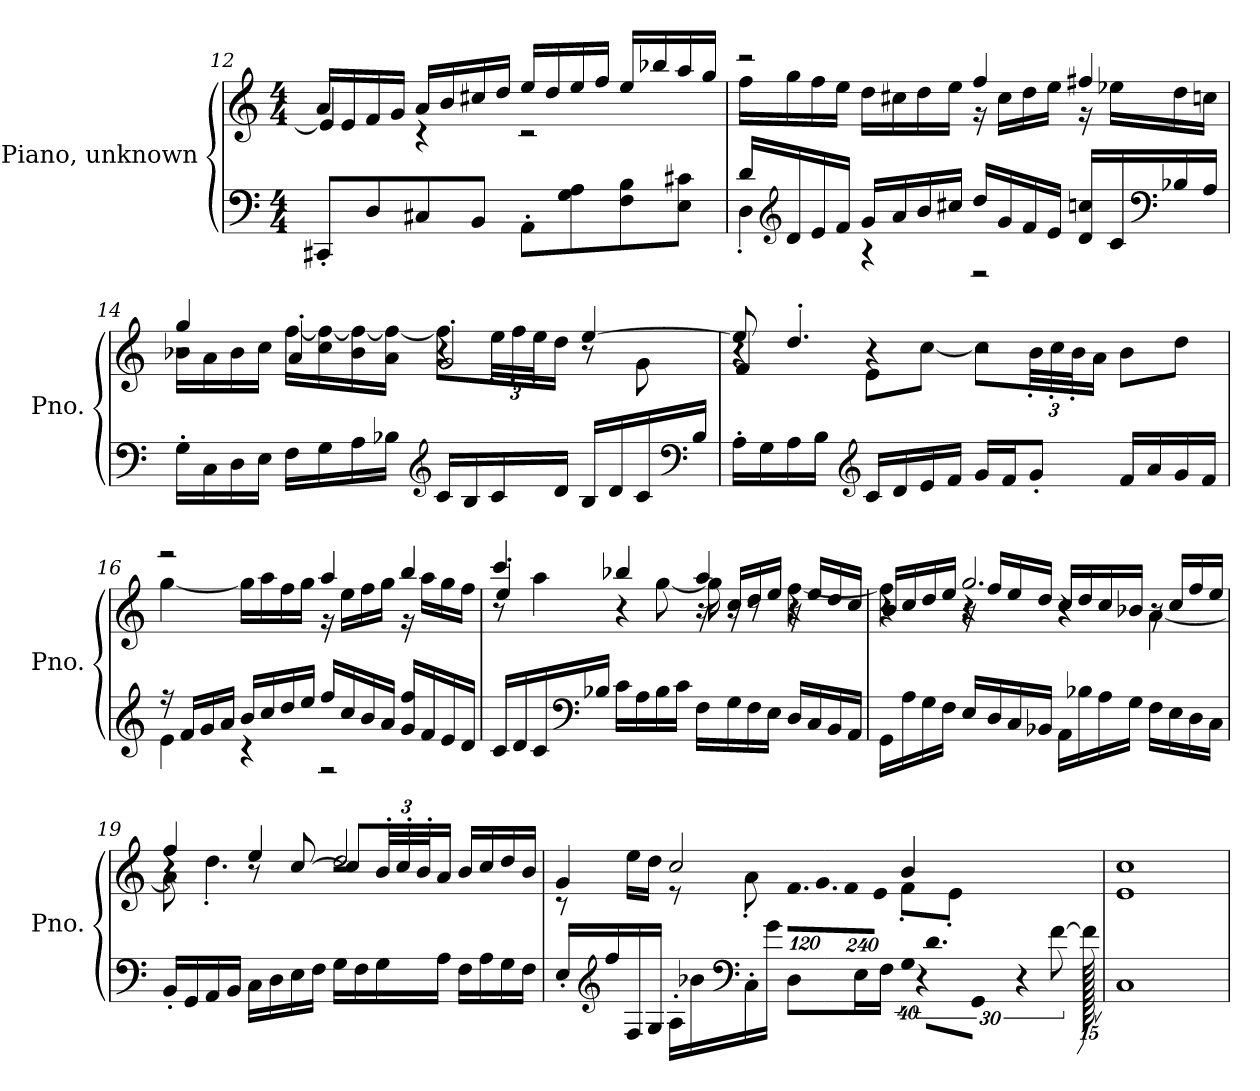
**kern	**kern
*part1	*part1
*staff2	*staff1
*I"Piano, unknown	*
*I'Pno.	*
*clefF4	*clefG2
*k[]	*k[]
*M4/4	*M4/4
=12	=12
*	*^
8CC#X'/L	16a/LL	4e/]
.	16e/	.
8D/	16f/	.
.	16g/JJ	.
8C#X/	16a/LL	4r
.	16b/	.
8BB/J	16cc#X/	.
.	16dd/JJ	.
8AA'\L	16ee/LL	2r
.	16dd/	.
8G\ 8A\	16ee/	.
.	16ff/JJ	.
8F\ 8B\	16ee/LL	.
.	16bb-X/	.
8E\ 8c#X\J	16aa/	.
.	16gg/JJ	.
!!LO:PB:g=z	!!
=13	=13	=13
*^	*	*
16d/LL	4D'\	2r	16ff\LL
*clefG2	*	*	*
16d/	.	.	16gg\
16e/	.	.	16ff\
16f/JJ	.	.	16ee\JJ
16g/LL	4r	.	16dd\LL
16a/	.	.	16cc#X\
16b/	.	.	16dd\
16cc#X/JJ	.	.	16ee\JJ
16dd/LL	2r	4ff/	16r
16g/	.	.	16cc#\LL
16f/	.	.	16dd\
16e/JJ	.	.	16ee\JJ
16d/ 16ccn/LL	.	4ff#X/	16r
16c/	.	.	16ee-X\LL
*clefF4	*	*	*
16B-X/	.	.	16dd\
16A/JJ	.	.	16ccn\JJ
*v	*v	*	*
!!LO:LB:g=z
=14	=14	=14
*	*	*^
16G'\LL	2r	16b-X\LL	4gg/
16C\	.	16a\	.
16D\	.	16b-\	.
16E\JJ	.	16cc\JJ	.
16F\LL	.	[16ff\LL	4a'/
16G\	.	16cc\ 16ff\_	.
16A\	.	16b-\ 16ff\_	.
16B-X\JJ	.	16a\ 16ff\_JJ	.
*clefG2	*	*	*
16c/LL	4r	8ff\L]	2g'/
16B-/	.	.	.
*	*	*Xbrackettup	*
16c/	.	48ee'\LL	.
.	.	48ff'\	.
.	.	48ee'\J	.
16d/JJ	.	16dd\JJ	.
16B-/LL	[4ee/	8r	.
16d/	.	.	.
16c/	.	8g\	.
*clefF4	*	*	*
16B-/JJ	.	.	.
=15	=15	=15	=15
16A'\LL	8ee/]	4r	4f/
16G\	.	.	.
16A\	4.dd'/	.	.
16B\JJ	.	.	.
*clefG2	*	*	*
16c/LL	.	8e\L	4r
16d/	.	.	.
16e/	.	[8cc\J	.
16f/JJ	.	.	.
16g/LL	2r	8cc\L]	2r
16f/J	.	.	.
8g'/J	.	48b'\LL	.
.	.	48cc'\	.
.	.	48b'\J	.
.	.	16a\JJ	.
16f/LL	.	8b\L	.
16a/	.	.	.
16g/	.	8dd\J	.
16f/JJ	.	.	.
*	*	*v	*v
!!LO:LB:g=z
=16	=16	=16
*^	*	*
16r	4e\	2r	[4gg\
16f/LL	.	.	.
16g/	.	.	.
16a/JJ	.	.	.
16b/LL	4r	.	16gg\LL]
16cc/	.	.	16aa\
16dd/	.	.	16ff\
16ee/JJ	.	.	16gg\JJ
16ff/LL	2r	4aa/	16r
16cc/	.	.	16ee\LL
16b/	.	.	16ff\
16a/JJ	.	.	16gg\JJ
16g/ 16ff/LL	.	4bb/	16r
16f/	.	.	16aa\LL
16e/	.	.	16gg\
16d/JJ	.	.	16ff\JJ
*v	*v	*	*
=17	=17	=17
*	*	*^
16c/LL	4ccc/	8r	4ee'/
16d/	.	.	.
16c/	.	4aa\	.
*clefF4	*	*	*
16B-X/JJ	.	.	.
16c\LL	4bb-X/	.	4r
16A\	.	.	.
16B-\	.	[8gg\	.
16c\JJ	.	.	.
16F\LL	4aa/	16gg\]	16r
16G\	.	16r	16cc/LL
16F\	.	8r	16dd/
16E\JJ	.	.	16ee/JJ
16D/LL	4r	[4ff\	16r
16C/	.	.	16ee/LL
16BB/	.	.	16dd/
16AA/JJ	.	.	16cc/JJ
!!LO:LB:g=z	!!	!!
=18	=18	=18	=18
16GG\LL	4r	4ff\]	16b/LL
16A\	.	.	16cc/
16G\	.	.	16dd/
16F\JJ	.	.	16ee/JJ
16E/LL	2.gg/	4r	16r
16D/	.	.	16ff/LL
16C/	.	.	16ee/
16BB-X/JJ	.	.	16dd/JJ
16AA\LL	.	4r	16cc/LL
16B-X\	.	.	16dd/
16A\	.	.	16cc/
16G\JJ	.	.	16b-X/JJ
16F\LL	.	[4a\	16r
16E\	.	.	16cc/LL
16D\	.	.	16ff/
16C\JJ	.	.	16ee/JJ
=19	=19	=19	=19
16BB'/LL	4ff/	8a\]	4r
16GG/	.	.	.
16AA/	.	4.dd'\	.
16BB/JJ	.	.	.
16C\LL	4ee/	.	8r
16D\	.	.	.
16E\	.	.	[8cc/
16F\JJ	.	.	.
16G\LL	2dd/	2r	8cc/L]
16F\	.	.	.
16G\	.	.	48b'/LL
.	.	.	48cc'/
.	.	.	48b'/J
16A\JJ	.	.	16a/JJ
16F\LL	.	.	16b/LL
16A\	.	.	16cc/
16G\	.	.	16dd/
16F\JJ	.	.	16b/JJ
*	*	*v	*v
!!LO:LB:g=z
=20	=20	=20
16E'/LL	4g/	8r
*clefG2	*	*
16ff/	.	.
16F/	.	16ee\LL
16G/JJ	.	16dd\JJ
16A'\LL	2cc/	8r
16b-X\	.	.
*clefF4	*	*
16C'\	.	8a'\
16g\JJ	.	.
!	!	!LO:N:vis=32.
8D\L	.	1920%103f\LLL
!	!	!LO:N:vis=32.
.	.	1920%103g\J
!	!	!LO:N:vis=16
.	.	1920%137f\
16E\L	.	.
!	!	!LO:N:vis=16
.	.	1920%137e\JJ
16F\JJ	.	.
!LO:N:vis=32	!	!
640%23G\	4b/	8f'\L
!LO:N:vis=64	!	!
960%17r	.	.
!LO:N:vis=32.	!	!
1920%103d\LLL	.	.
!LO:N:vis=32	!	!
640%23GG\JJJ	.	.
.	.	8e'\J
!LO:N:vis=32	!	!
640%23r	.	.
[240%17f\	.	.
1920f\]	1920ryy	1920ryy
*	*v	*v
=21	=21
1C	1e 1cc
=	=
*-	*-
